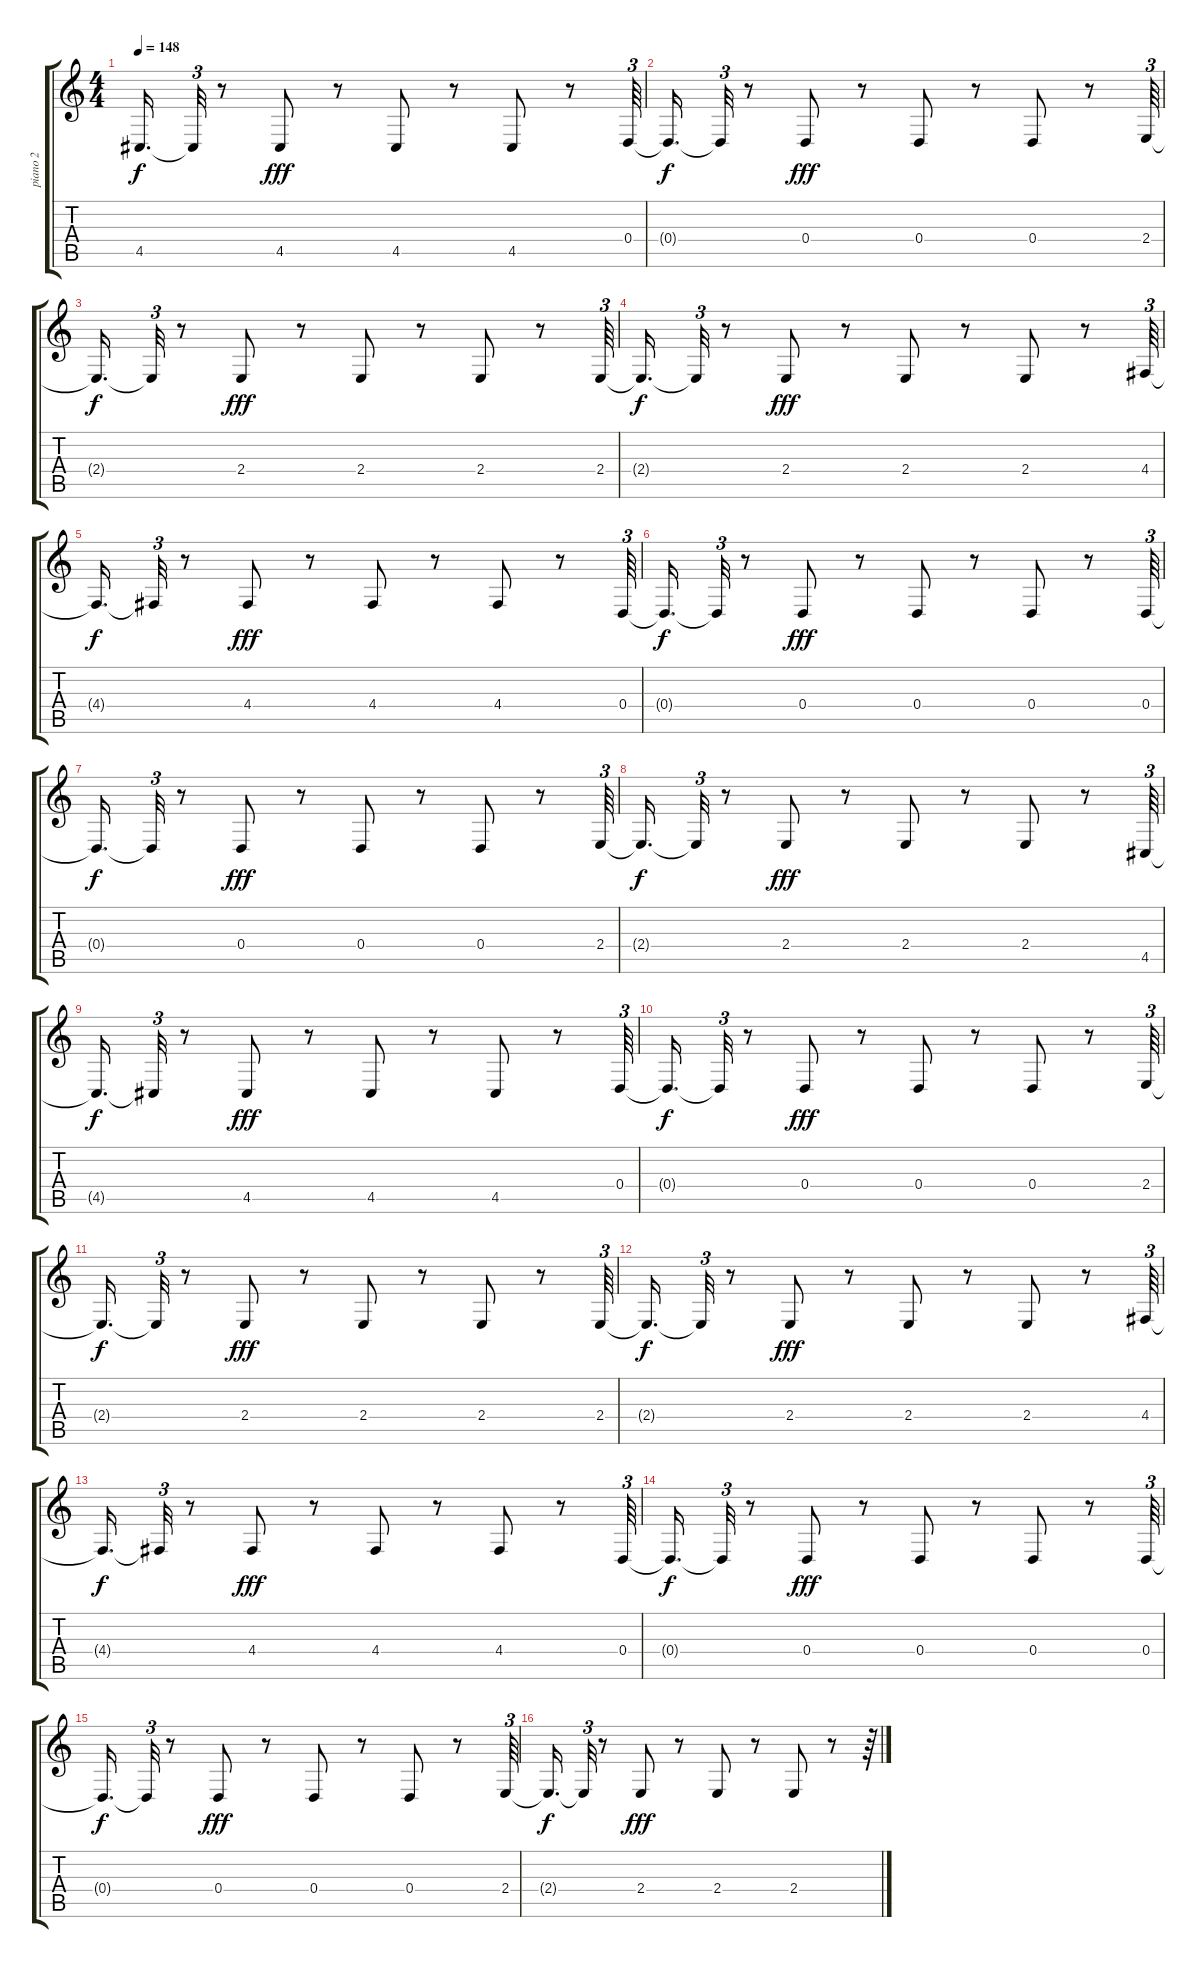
\track ("piano 2" "piano 2") {instrument brightacousticpiano}
\staff {score tabs}
\tuning (E4 B3 G3 D3 A2 E2) {hide}
\ts (4 4)
\tempo 148
\clef g2
\ks c
4.5{t}.16{d dy f} 4.5{t}.32{tu (3 2)} r.8 4.5.8{dy fff} r.8 4.5.8 r.8 4.5.8 r.8 0.4.64{tu (3 2)} |
0.4{t}.16{d dy f} 0.4{t}.32{tu (3 2)} r.8 0.4.8{dy fff} r.8 0.4.8 r.8 0.4.8 r.8 2.4.64{tu (3 2)} |
2.4{t}.16{d dy f} 2.4{t}.32{tu (3 2)} r.8 2.4.8{dy fff} r.8 2.4.8 r.8 2.4.8 r.8 2.4.64{tu (3 2)} |
2.4{t}.16{d dy f} 2.4{t}.32{tu (3 2)} r.8 2.4.8{dy fff} r.8 2.4.8 r.8 2.4.8 r.8 4.4.64{tu (3 2)} |
4.4{t}.16{d dy f} 4.4{t}.32{tu (3 2)} r.8 4.4.8{dy fff} r.8 4.4.8 r.8 4.4.8 r.8 0.4.64{tu (3 2)} |
0.4{t}.16{d dy f} 0.4{t}.32{tu (3 2)} r.8 0.4.8{dy fff} r.8 0.4.8 r.8 0.4.8 r.8 0.4.64{tu (3 2)} |
0.4{t}.16{d dy f} 0.4{t}.32{tu (3 2)} r.8 0.4.8{dy fff} r.8 0.4.8 r.8 0.4.8 r.8 2.4.64{tu (3 2)} |
2.4{t}.16{d dy f} 2.4{t}.32{tu (3 2)} r.8 2.4.8{dy fff} r.8 2.4.8 r.8 2.4.8 r.8 4.5.64{tu (3 2)} |
4.5{t}.16{d dy f} 4.5{t}.32{tu (3 2)} r.8 4.5.8{dy fff} r.8 4.5.8 r.8 4.5.8 r.8 0.4.64{tu (3 2)} |
0.4{t}.16{d dy f} 0.4{t}.32{tu (3 2)} r.8 0.4.8{dy fff} r.8 0.4.8 r.8 0.4.8 r.8 2.4.64{tu (3 2)} |
2.4{t}.16{d dy f} 2.4{t}.32{tu (3 2)} r.8 2.4.8{dy fff} r.8 2.4.8 r.8 2.4.8 r.8 2.4.64{tu (3 2)} |
2.4{t}.16{d dy f} 2.4{t}.32{tu (3 2)} r.8 2.4.8{dy fff} r.8 2.4.8 r.8 2.4.8 r.8 4.4.64{tu (3 2)} |
4.4{t}.16{d dy f} 4.4{t}.32{tu (3 2)} r.8 4.4.8{dy fff} r.8 4.4.8 r.8 4.4.8 r.8 0.4.64{tu (3 2)} |
0.4{t}.16{d dy f} 0.4{t}.32{tu (3 2)} r.8 0.4.8{dy fff} r.8 0.4.8 r.8 0.4.8 r.8 0.4.64{tu (3 2)} |
0.4{t}.16{d dy f} 0.4{t}.32{tu (3 2)} r.8 0.4.8{dy fff} r.8 0.4.8 r.8 0.4.8 r.8 2.4.64{tu (3 2)} |
2.4{t}.16{d dy f} 2.4{t}.32{tu (3 2)} r.8 2.4.8{dy fff} r.8 2.4.8 r.8 2.4.8 r.8 r.64{tu (3 2)}
